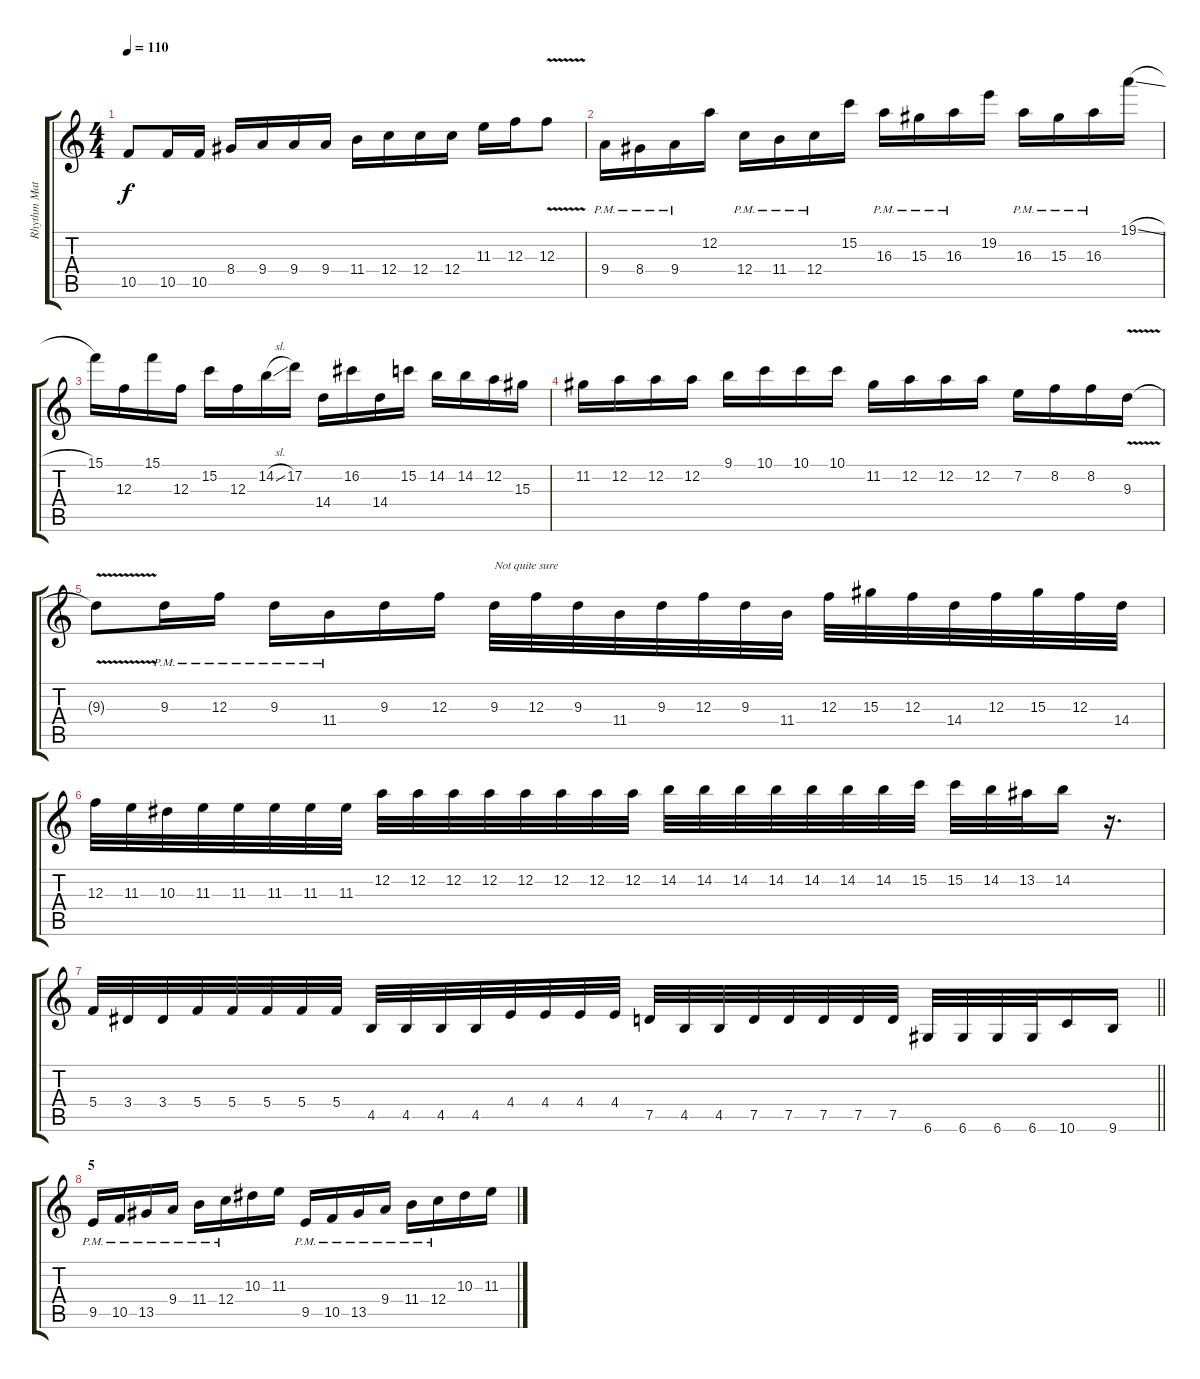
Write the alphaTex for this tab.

\track ("Rhythm Mathieu Pascal" "Rhythm Mat") {instrument distortionguitar}
\staff {score tabs}
\tuning (D4 A3 F3 C3 G2 D2) {hide}
\ts (4 4)
\tempo 110
\clef g2
\ks c
10.5{t}.8{dy f} 10.5.16 10.5.16 8.4.16 9.4.16 9.4.16 9.4.16 11.4.16 12.4.16 12.4.16 12.4.16 11.3.16 12.3.16 12.3{v}.8 |
9.4{pm}.16 8.4{pm}.16 9.4{pm}.16 12.2.16 12.4{pm}.16 11.4{pm}.16 12.4{pm}.16 15.2.16 16.3{pm}.16 15.3{pm}.16 16.3{pm}.16 19.2.16 16.3{pm}.16 15.3{pm}.16 16.3{pm}.16 19.1{sl}.16 |
15.1.16 12.3.16 15.1.16 12.3.16 15.2.16 12.3.16 14.2{sl}.16 17.2.16 14.4.16 16.2.16 14.4.16 15.2.16 14.2.16 14.2.16 12.2.16 15.3.16 |
11.2.16 12.2.16 12.2.16 12.2.16 9.1.16 10.1.16 10.1.16 10.1.16 11.2.16 12.2.16 12.2.16 12.2.16 7.2.16 8.2.16 8.2.16 9.3{v}.16 |
9.3{t}.8 9.3{pm}.16 12.3{pm}.16 9.3{pm}.16 11.4{pm}.16 9.3.16 12.3.16 9.3.32{txt "Not quite sure"} 12.3.32 9.3.32 11.4.32 9.3.32 12.3.32 9.3.32 11.4.32 12.3.32 15.3.32 12.3.32 14.4.32 12.3.32 15.3.32 12.3.32 14.4.32 |
12.3.32 11.3.32 10.3.32 11.3.32 11.3.32 11.3.32 11.3.32 11.3.32 12.2.32 12.2.32 12.2.32 12.2.32 12.2.32 12.2.32 12.2.32 12.2.32 14.2.32 14.2.32 14.2.32 14.2.32 14.2.32 14.2.32 14.2.32 15.2.32 15.2.32 14.2.32 13.2.32 14.2.16 r.16{d} |
\barLineRight lightlight
5.4.32 3.4.32 3.4.32 5.4.32 5.4.32 5.4.32 5.4.32 5.4.32 4.5.32 4.5.32 4.5.32 4.5.32 4.4.32 4.4.32 4.4.32 4.4.32 7.5.32 4.5.32 4.5.32 7.5.32 7.5.32 7.5.32 7.5.32 7.5.32 6.6.32 6.6.32 6.6.32 6.6.32 10.6.16 9.6.16 |
\section ("" "5")
9.5{pm}.16 10.5{pm}.16 13.5{pm}.16 9.4{pm}.16 11.4{pm}.16 12.4{pm}.16 10.3.16 11.3.16 9.5{pm}.16 10.5{pm}.16 13.5{pm}.16 9.4{pm}.16 11.4{pm}.16 12.4{pm}.16 10.3.16 11.3.16
